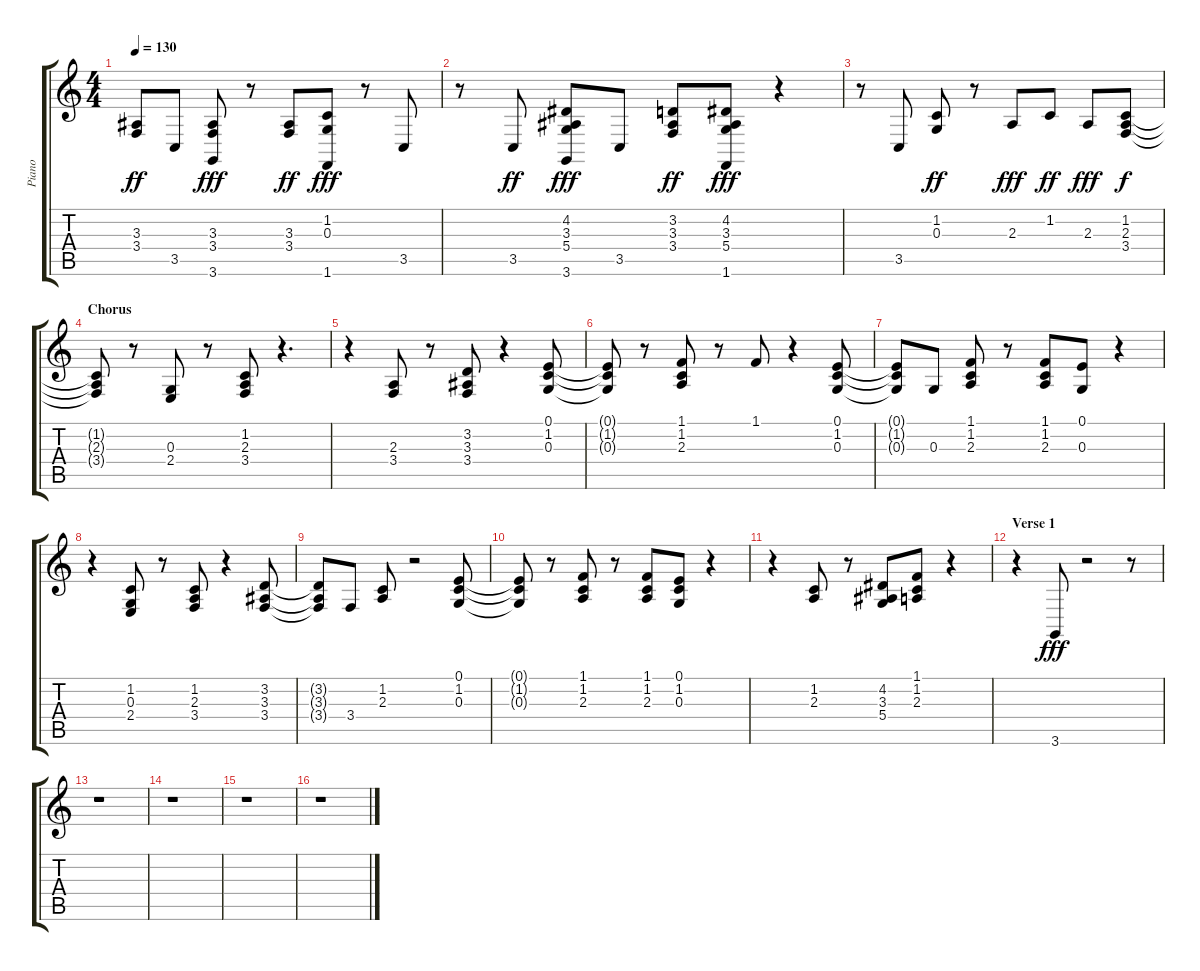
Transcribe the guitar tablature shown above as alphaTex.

\track ("Piano" "Piano") {instrument clavinet}
\staff {score tabs}
\tuning (E4 B3 G3 D3 A2 E2) {hide}
\ts (4 4)
\tempo 130
\clef g2
\ks c
(3.3 3.4).8{dy ff} 3.5.8 (3.3 3.4 3.6).8{dy fff} r.8 (3.3 3.4).8{dy ff} (1.2 0.3 1.6).8{dy fff} r.8 3.5.8 |
r.8 3.5.8{dy ff} (4.2 3.3 5.4 3.6).8{dy fff} 3.5.8 (3.2 3.3 3.4).8{dy ff} (4.2 3.3 5.4 1.6).8{dy fff} r.4 |
r.8 3.5.8 (1.2 0.3).8{dy ff} r.8 2.3.8{dy fff} 1.2.8{dy ff} 2.3.8{dy fff} (1.2 2.3 3.4).8{dy f} |
\section ("" "Chorus")
(1.2{t} 2.3{t} 3.4{t}).8 r.8 (0.3 2.4).8 r.8 (1.2 2.3 3.4).8 r.4{d} |
r.4 (2.3 3.4).8 r.8 (3.2 3.3 3.4).8 r.4 (0.1 1.2 0.3).8 |
(0.1{t} 1.2{t} 0.3{t}).8 r.8 (1.1 1.2 2.3).8 r.8 1.1.8 r.4 (0.1 1.2 0.3).8 |
(0.1{t} 1.2{t} 0.3{t}).8 0.3.8 (1.1 1.2 2.3).8 r.8 (1.1 1.2 2.3).8 (0.1 0.3).8 r.4 |
r.4 (1.2 0.3 2.4).8 r.8 (1.2 2.3 3.4).8 r.4 (3.2 3.3 3.4).8 |
(3.2{t} 3.3{t} 3.4{t}).8 3.4.8 (1.2 2.3).8 r.2 (0.1 1.2 0.3).8 |
(0.1{t} 1.2{t} 0.3{t}).8 r.8 (1.1 1.2 2.3).8 r.8 (1.1 1.2 2.3).8 (0.1 1.2 0.3).8 r.4 |
r.4 (1.2 2.3).8 r.8 (4.2 3.3 5.4).8 (1.1 1.2 2.3).8 r.4 |
\section ("" "Verse 1")
r.4 3.6.8{dy fff} r.2 r.8 |
r.1 |
r.1 |
r.1 |
r.1
